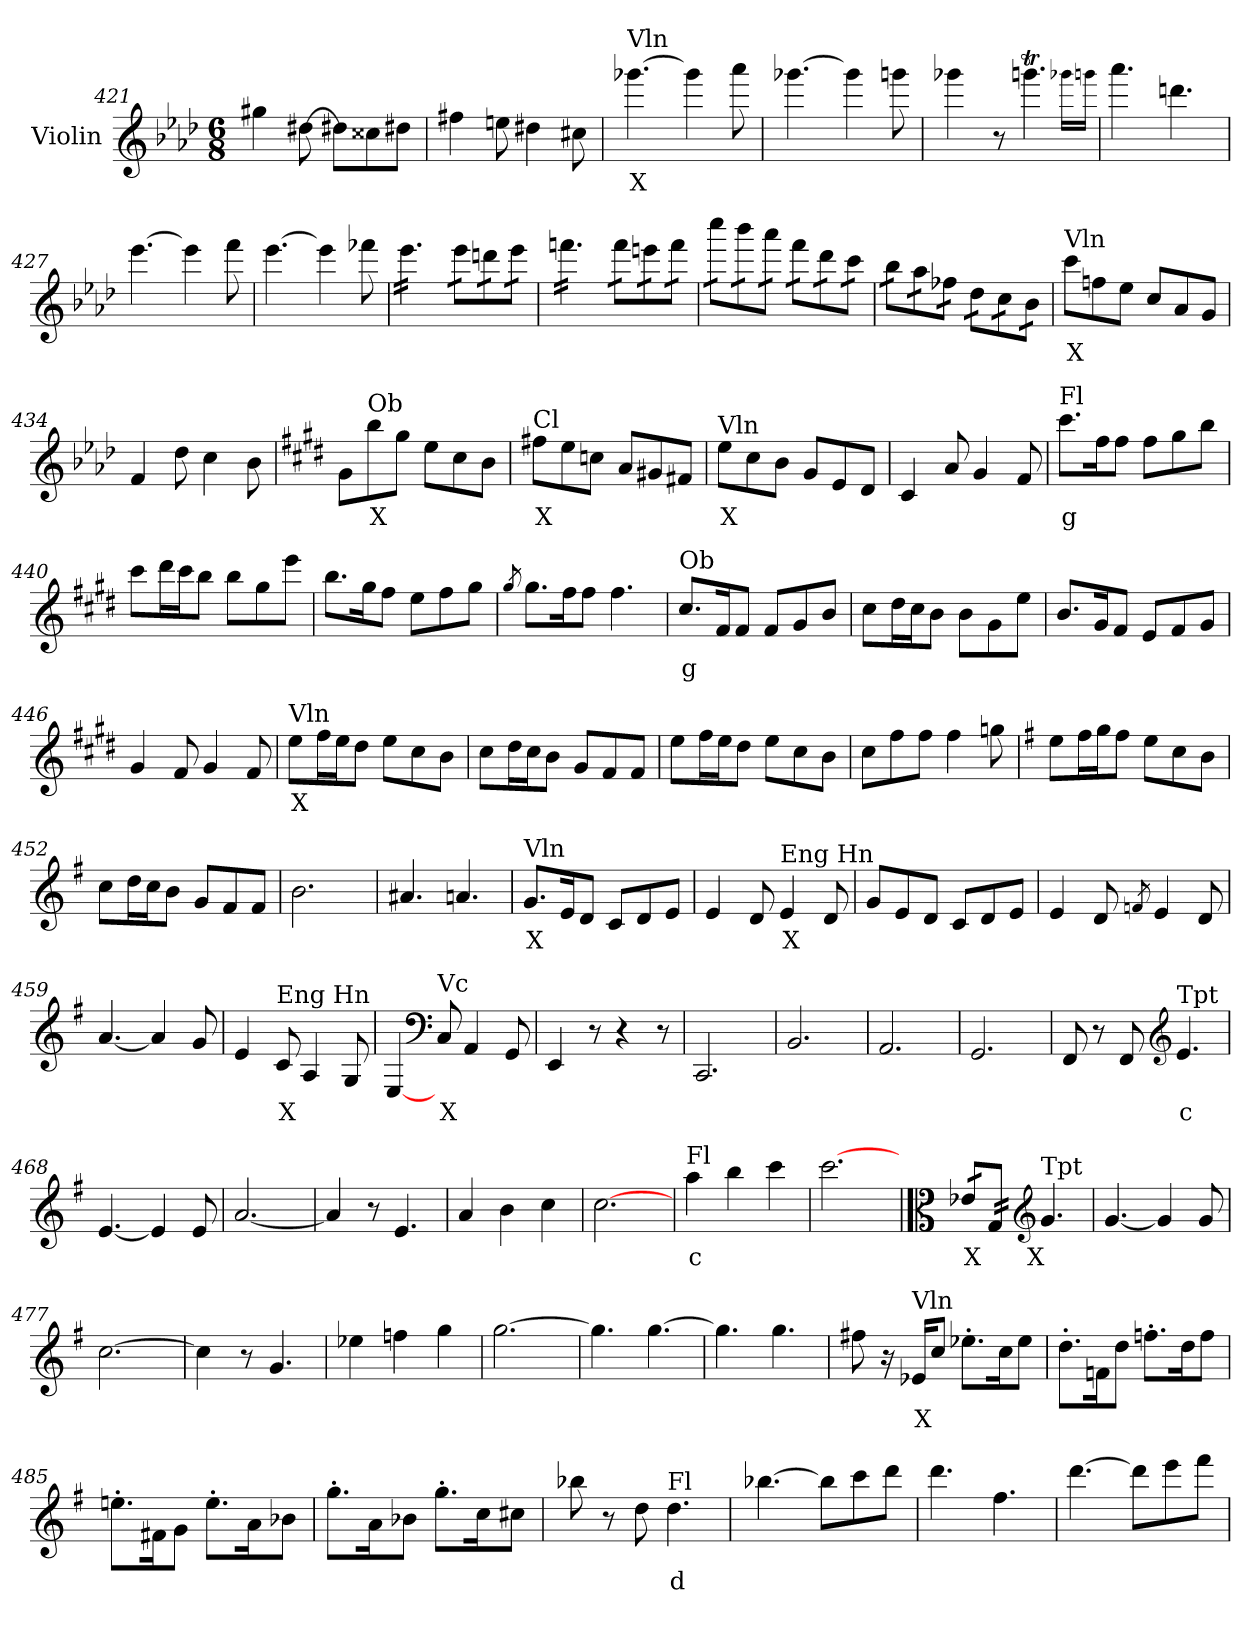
**kern	**text
*part1	*part1
*staff1	*staff1
*I"Violin	*
*I'Vln.	*
*clefG2	*
*k[b-e-a-d-]	*
*M6/8	*
=421	=421
4gg#X	.
[8dd#X	.
8dd#X\L]	.
8cc##X\	.
8dd#X\J	.
=422	=422
4ff#X	.
8ee	.
4dd#X	.
8cc#X	.
=423	=423
!LO:TX:a:t=Vln	!
!	!LO:LY:color=#FF0000
[4.ggg-X	X
4ggg-]	.
8aaa-	.
=424	=424
[4.ggg-X	.
4ggg-]	.
8gggn	.
=425	=425
4ggg-X	.
8r	.
4.gggnt	.
16qggg-X\LL	.
16qgggn\JJ	.
=426	=426
4.aaa-	.
4.dddn	.
=427	=427
[4.eee-	.
4eee-]	.
8fff	.
=428	=428
[4.eee-	.
4eee-]	.
8fff-X	.
=429	=429
*tremolo	*
16eee-LL	.
16eee-	.
16eee-	.
16eee-	.
16eee-	.
16eee-JJ	.
16eee-\LL	.
16eee-\	.
16dddn\	.
16dddn\	.
16eee-\	.
16eee-\JJ	.
=430	=430
16fffnLL	.
16fffn	.
16fffn	.
16fffn	.
16fffn	.
16fffnJJ	.
16fff\LL	.
16fff\	.
16eeen\	.
16eeen\	.
16fff\	.
16fff\JJ	.
=431	=431
16cccc\LL	.
16cccc\	.
16bbb-\	.
16bbb-\	.
16aaa-\	.
16aaa-\JJ	.
16fff\LL	.
16fff\	.
16ddd-\	.
16ddd-\	.
16ccc\	.
16ccc\JJ	.
=432	=432
16bb-\LL	.
16bb-\	.
16aa-\	.
16aa-\	.
16ff-X\	.
16ff-X\JJ	.
16dd-\LL	.
16dd-\	.
16cc\	.
16cc\	.
16b-\	.
16b-\JJ	.
*Xtremolo	*
=433	=433
!LO:TX:a:t=Vln	!
!	!LO:LY:color=#FF0000
8ccc\L	X
8ffn\	.
8ee-\J	.
8cc/L	.
8a-/	.
8g/J	.
=434	=434
4f	.
8dd-	.
4cc	.
8b-	.
=435	=435
*k[f#c#g#d#]	*
8g#\L	.
!LO:TX:a:t=Ob	!
!	!LO:LY:color=#FF0000
8bb\	X
8gg#\J	.
8ee\L	.
8cc#\	.
8b\J	.
=436	=436
!LO:TX:a:t=Cl	!
!	!LO:LY:color=#FF0000
8ff#X\L	X
8ee\	.
8cc\J	.
8a/L	.
8g#X/	.
8f#X/J	.
=437	=437
!LO:TX:a:t=Vln	!
!	!LO:LY:color=#FF0000
8ee\L	X
8cc#\	.
8b\J	.
8g#/L	.
8e/	.
8d#/J	.
=438	=438
4c#	.
8a	.
4g#	.
8f#	.
=439	=439
!LO:TX:a:t=Fl	!
!	!LO:LY:color=#FF0000
8.ccc#\L	g
16ff#\K	.
8ff#\J	.
8ff#\L	.
8gg#\	.
8bb\J	.
=440	=440
8ccc#\L	.
16ddd#\L	.
16ccc#\J	.
8bb\J	.
8bb\L	.
8gg#\	.
8eee\J	.
=441	=441
8.bb\L	.
16gg#\K	.
8ff#\J	.
8ee\L	.
8ff#\	.
8gg#\J	.
=442	=442
8qgg#	.
8.gg#\L	.
16ff#\K	.
8ff#\J	.
4.ff#	.
=443	=443
!LO:TX:a:t=Ob	!
!	!LO:LY:color=#FF0000
8.cc#/L	g
16f#/K	.
8f#/J	.
8f#/L	.
8g#/	.
8b/J	.
=444	=444
8cc#\L	.
16dd#\L	.
16cc#\J	.
8b\J	.
8b\L	.
8g#\	.
8ee\J	.
=445	=445
8.b/L	.
16g#/K	.
8f#/J	.
8e/L	.
8f#/	.
8g#/J	.
=446	=446
4g#	.
8f#	.
4g#	.
8f#	.
=447	=447
!LO:TX:a:t=Vln	!
!	!LO:LY:color=#FF0000
8ee\L	X
16ff#\L	.
16ee\J	.
8dd#\J	.
8ee\L	.
8cc#\	.
8b\J	.
=448	=448
8cc#\L	.
16dd#\L	.
16cc#\J	.
8b\J	.
8g#/L	.
8f#/	.
8f#/J	.
=449	=449
8ee\L	.
16ff#\L	.
16ee\J	.
8dd#\J	.
8ee\L	.
8cc#\	.
8b\J	.
=450	=450
8cc#\L	.
8ff#\	.
8ff#\J	.
4ff#	.
8ggn	.
=451	=451
*k[f#]	*
8ee\L	.
16ff#\L	.
16gg\J	.
8ff#\J	.
8ee\L	.
8cc\	.
8b\J	.
=452	=452
8cc\L	.
16dd\L	.
16cc\J	.
8b\J	.
8g/L	.
8f#/	.
8f#/J	.
=453	=453
2.b	.
=454	=454
4.a#X	.
4.an	.
=455	=455
!LO:TX:a:t=Vln	!
!	!LO:LY:color=#FF0000
8.g/L	X
16e/K	.
8d/J	.
8c/L	.
8d/	.
8e/J	.
=456	=456
4e	.
8d	.
!LO:TX:a:t=Eng Hn	!
!	!LO:LY:color=#FF0000
4e	X
8d	.
=457	=457
8g/L	.
8e/	.
8d/J	.
8c/L	.
8d/	.
8e/J	.
=458	=458
4e	.
8d	.
8qf	.
4e	.
8d	.
=459	=459
[4.a	.
4a]	.
8g	.
=460	=460
4e	.
!LO:TX:a:t=Eng Hn	!
!	!LO:LY:color=#FF0000
8c	X
4A	.
8G	.
=461	=461
[4E	.
*clefF4	*
!LO:TX:a:t=Vc	!
!	!LO:LY:color=#FF0000
8C	X
4AA	.
8GG	.
=462	=462
4EE	.
8r	.
4r	.
8r	.
=463	=463
2.CC	.
=464	=464
2.BB	.
=465	=465
2.AA	.
=466	=466
2.GG	.
=467	=467
8FF#	.
8r	.
8FF#	.
*clefG2	*
!LO:TX:a:t=Tpt	!
!	!LO:LY:color=#FF0000
4.e	c
=468	=468
[4.e	.
4e]	.
8e	.
=469	=469
[2.a	.
=470	=470
4a]	.
8r	.
4.e	.
=471	=471
4a	.
4b	.
4cc	.
=472	=472
[2.cc	.
=473	=473
!LO:TX:a:t=Fl	!
!	!LO:LY:color=#FF0000
4aa	c
4bb	.
4ccc	.
=474	=474
[2.ccc	.
=475	=475
*clefC3	*
!LO:TX:a:t=Vla	!
!	!LO:LY:color=#FF0000
*tremolo	*
16e-X/LL	X
16e-X/	.
16G/	.
16G/	.
16G/	.
16G/JJ	.
*Xtremolo	*
*clefG2	*
!LO:TX:a:t=Tpt	!
!	!LO:LY:color=#FF0000
4.g	X
=476	=476
[4.g	.
4g]	.
8g	.
=477	=477
[2.cc	.
=478	=478
4cc]	.
8r	.
4.g	.
=479	=479
4ee-X	.
4ff	.
4gg	.
=480	=480
[2.gg	.
=481	=481
4.gg]	.
[4.gg	.
=482	=482
4.gg]	.
4.gg	.
=483	=483
8ff#X	.
16r	.
!LO:TX:a:t=Vln	!
!	!LO:LY:color=#FF0000
16e-X/KL	X
8cc/J	.
8.ee-X'\L	.
16cc\K	.
8ee-\J	.
=484	=484
8.dd'\L	.
16fn\K	.
8dd\J	.
8.ffn'\L	.
16dd\K	.
8ff\J	.
=485	=485
8.een'\L	.
16f#X\K	.
8g\J	.
8.ee'\L	.
16a\K	.
8b-X\J	.
=486	=486
8.gg'\L	.
16a\K	.
8b-X\J	.
8.gg'\L	.
16cc\K	.
8cc#X\J	.
=487	=487
8bb-X	.
8r	.
8dd	.
!LO:TX:a:t=Fl	!
!	!LO:LY:color=#FF0000
4.dd	d
=488	=488
[4.bb-X	.
8bb-\L]	.
8ccc\	.
8ddd\J	.
=489	=489
4.ddd	.
4.ff#	.
=490	=490
[4.ddd	.
8ddd\L]	.
8eee\	.
8fff#\J	.
=	=
*-	*-
